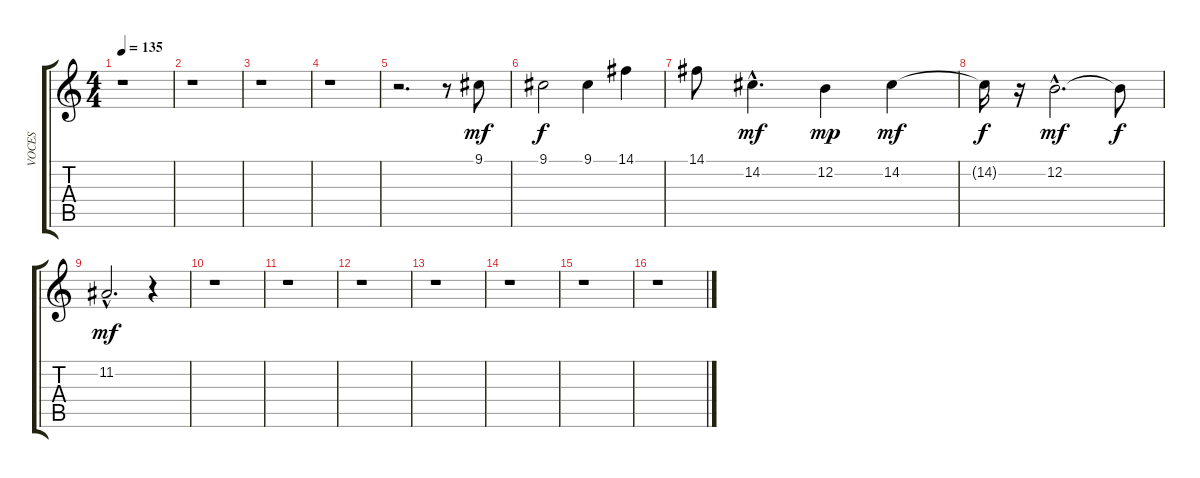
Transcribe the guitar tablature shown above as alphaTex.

\track ("VOCES" "VOCES") {instrument viola}
\staff {score tabs}
\tuning (E4 B3 G3 D3 A2 E2) {hide}
\ts (4 4)
\tempo 135
\clef g2
\ks c
r.1{dy f} |
r.1 |
r.1 |
r.1 |
r.2{d} r.8 9.1.8{dy mf} |
9.1.2{dy f} 9.1.4 14.1.4 |
14.1.8 14.2{hac}.4{d dy mf} 12.2.4{dy mp} 14.2.4{dy mf} |
14.2{t}.16{dy f} r.16 12.2{hac}.2{d dy mf} 12.2{t}.8{dy f} |
11.2{hac}.2{d dy mf} r.4 |
r.1 |
r.1 |
r.1 |
r.1 |
r.1 |
r.1 |
r.1
